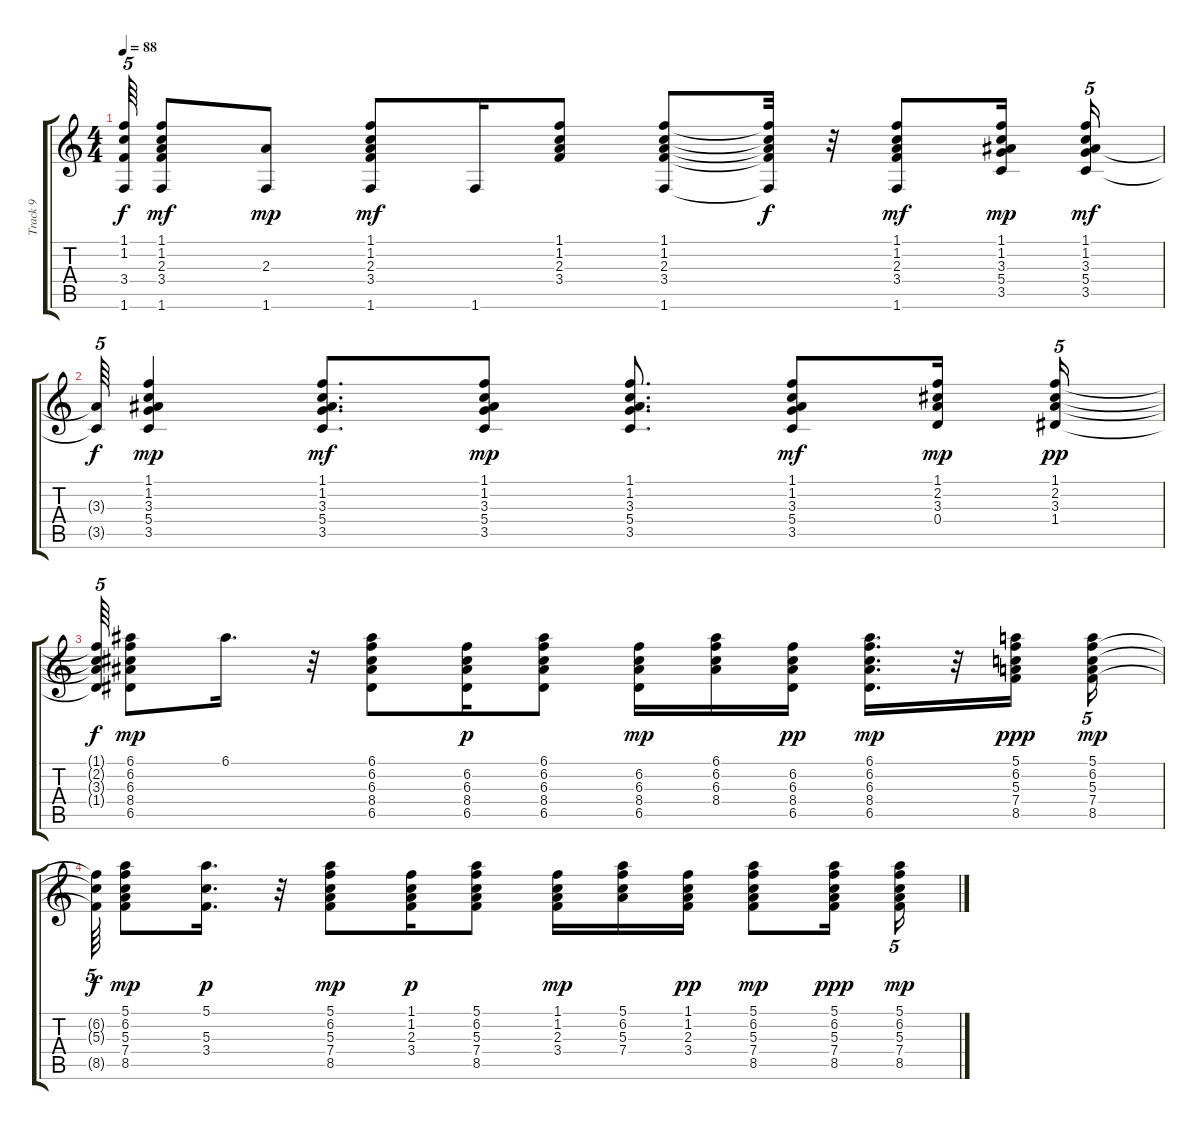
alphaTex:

\track ("Track 9" "Track 9") {instrument acousticguitarsteel}
\staff {score tabs}
\tuning (E4 B3 G3 D3 A2 E2) {hide}
\ts (4 4)
\tempo 88
\clef g2
\ks c
(1.1{t} 1.2{t} 3.4{t} 1.6{t}).64{tu (5 4) dy f} (1.1 1.2 2.3 3.4 1.6).8{dy mf} (2.3 1.6).8{dy mp} (1.1 1.2 2.3 3.4 1.6).8{dy mf} 1.6.16 (1.1 1.2 2.3 3.4).8 (1.1 1.2 2.3 3.4 1.6).8 (1.1{t} 1.2{t} 2.3{t} 3.4{t} 1.6{t}).32{dy f} r.32 (1.1 1.2 2.3 3.4 1.6).8{dy mf} (1.1 1.2 3.3 5.4 3.5).16{dy mp} (1.1 1.2 3.3 5.4 3.5).16{tu (5 4) dy mf} |
(3.3{t} 3.5{t}).64{tu (5 4) dy f} (1.1 1.2 3.3 5.4 3.5).4{dy mp} (1.1 1.2 3.3 5.4 3.5).8{d dy mf} (1.1 1.2 3.3 5.4 3.5).8{dy mp} (1.1 1.2 3.3 5.4 3.5).8{d} (1.1 1.2 3.3 5.4 3.5).8{dy mf} (1.1 2.2 3.3 0.4).16{dy mp} (1.1 2.2 3.3 1.4).16{tu (5 4) dy pp} |
(1.1{t} 2.2{t} 3.3{t} 1.4{t}).64{tu (5 4) dy f} (6.1 6.2 6.3 8.4 6.5).8{dy mp} 6.1.16{d} r.32 (6.1 6.2 6.3 8.4 6.5).8 (6.2 6.3 8.4 6.5).16{dy p} (6.1 6.2 6.3 8.4 6.5).8 (6.2 6.3 8.4 6.5).16{dy mp} (6.1 6.2 6.3 8.4).16 (6.2 6.3 8.4 6.5).16{dy pp} (6.1 6.2 6.3 8.4 6.5).16{d dy mp} r.32 (5.1 6.2 5.3 7.4 8.5).16{dy ppp} (5.1 6.2 5.3 7.4 8.5).16{tu (5 4) dy mp} |
(6.2{t} 5.3{t} 8.5{t}).64{tu (5 4) dy f} (5.1 6.2 5.3 7.4 8.5).8{dy mp} (5.1 5.3 3.4).16{d dy p} r.32 (5.1 6.2 5.3 7.4 8.5).8{dy mp} (1.1 1.2 2.3 3.4).16{dy p} (5.1 6.2 5.3 7.4 8.5).8 (1.1 1.2 2.3 3.4).16{dy mp} (5.1 6.2 5.3 7.4).16 (1.1 1.2 2.3 3.4).16{dy pp} (5.1 6.2 5.3 7.4 8.5).8{dy mp} (5.1 6.2 5.3 7.4 8.5).16{dy ppp} (5.1 6.2 5.3 7.4 8.5).16{tu (5 4) dy mp}
